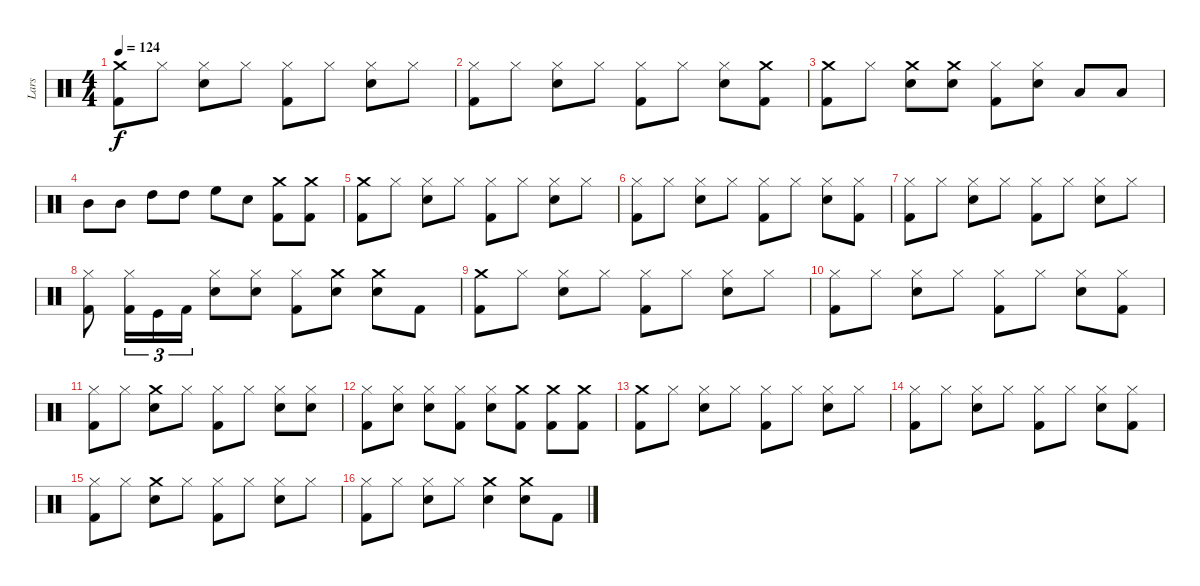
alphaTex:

\track ("Lars" "Lars") {instrument percussion}
\staff {score}
\articulation defaults
\ts (4 4)
\tempo 124
\clef neutral
\ks c
("Crash medium (hit)" "Kick (hit) 2").8{dy f} "Hi-Hat (closed)".8 ("Snare (hit) 2" "Hi-Hat (closed)").8 "Hi-Hat (closed)".8 ("Hi-Hat (closed)" "Kick (hit) 2").8 "Hi-Hat (closed)".8 ("Snare (hit) 2" "Hi-Hat (closed)").8 "Hi-Hat (closed)".8 |
("Hi-Hat (closed)" "Kick (hit) 2").8 "Hi-Hat (closed)".8 ("Snare (hit) 2" "Hi-Hat (closed)").8 "Hi-Hat (closed)".8 ("Hi-Hat (closed)" "Kick (hit) 2").8 "Hi-Hat (closed)".8 ("Snare (hit) 2" "Hi-Hat (closed)").8 ("Crash medium (hit)" "Kick (hit) 2").8 |
("Crash medium (hit)" "Kick (hit) 2").8 "Hi-Hat (closed)".8 ("Crash medium (hit)" "Snare (hit) 2").8 ("Crash medium (hit)" "Snare (hit) 2").8 ("Hi-Hat (closed)" "Kick (hit) 2").8 ("Snare (hit) 2" "Hi-Hat (closed)").8 "Low Tom (hit)".8 "Low Tom (hit)".8 |
"Mid Tom (hit)".8 "Mid Tom (hit)".8 "High Tom (hit)".8 "High Tom (hit)".8 "High Floor Tom (hit)".8 "Snare (hit) 2".8 ("Crash medium (hit)" "Kick (hit) 2").8 ("Crash medium (hit)" "Kick (hit) 2").8 |
("Crash medium (hit)" "Kick (hit) 2").8 "Hi-Hat (closed)".8 ("Snare (hit) 2" "Hi-Hat (closed)").8 "Hi-Hat (closed)".8 ("Hi-Hat (closed)" "Kick (hit) 2").8 "Hi-Hat (closed)".8 ("Snare (hit) 2" "Hi-Hat (closed)").8 "Hi-Hat (closed)".8 |
("Hi-Hat (closed)" "Kick (hit) 2").8 "Hi-Hat (closed)".8 ("Snare (hit) 2" "Hi-Hat (closed)").8 "Hi-Hat (closed)".8 ("Hi-Hat (closed)" "Kick (hit) 2").8 "Hi-Hat (closed)".8 ("Snare (hit) 2" "Hi-Hat (closed)").8 ("Hi-Hat (closed)" "Kick (hit) 2").8 |
("Hi-Hat (closed)" "Kick (hit) 2").8 "Hi-Hat (closed)".8 ("Snare (hit) 2" "Hi-Hat (closed)").8 "Hi-Hat (closed)".8 ("Hi-Hat (closed)" "Kick (hit) 2").8 "Hi-Hat (closed)".8 ("Snare (hit) 2" "Hi-Hat (closed)").8 "Hi-Hat (closed)".8 |
("Kick (hit) 2" "Hi-Hat (closed)").8 ("Kick (hit) 2" "Hi-Hat (closed)").16{tu (3 2)} "Kick (hit)".16{tu (3 2)} "Kick (hit) 2".16{tu (3 2)} ("Snare (hit) 2" "Hi-Hat (closed)").8 ("Snare (hit) 2" "Hi-Hat (closed)").8 ("Kick (hit) 2" "Hi-Hat (closed)").8 ("Crash medium (hit)" "Snare (hit) 2").8 ("Snare (hit) 2" "Crash medium (hit)").8 "Kick (hit) 2".8 |
("Crash medium (hit)" "Kick (hit) 2").8 "Hi-Hat (closed)".8 ("Snare (hit) 2" "Hi-Hat (closed)").8 "Hi-Hat (closed)".8 ("Hi-Hat (closed)" "Kick (hit) 2").8 "Hi-Hat (closed)".8 ("Snare (hit) 2" "Hi-Hat (closed)").8 "Hi-Hat (closed)".8 |
("Hi-Hat (closed)" "Kick (hit) 2").8 "Hi-Hat (closed)".8 ("Snare (hit) 2" "Hi-Hat (closed)").8 "Hi-Hat (closed)".8 ("Hi-Hat (closed)" "Kick (hit) 2").8 "Hi-Hat (closed)".8 ("Snare (hit) 2" "Hi-Hat (closed)").8 ("Hi-Hat (closed)" "Kick (hit) 2").8 |
("Hi-Hat (closed)" "Kick (hit) 2").8 "Hi-Hat (closed)".8 ("Crash medium (hit)" "Snare (hit) 2").8 "Hi-Hat (closed)".8 ("Hi-Hat (closed)" "Kick (hit) 2").8 "Hi-Hat (closed)".8 ("Snare (hit) 2" "Hi-Hat (closed)").8 ("Snare (hit) 2" "Hi-Hat (closed)").8 |
("Kick (hit) 2" "Hi-Hat (closed)").8 ("Snare (hit) 2" "Hi-Hat (closed)").8 ("Snare (hit) 2" "Hi-Hat (closed)").8 ("Hi-Hat (closed)" "Kick (hit) 2").8 ("Snare (hit) 2" "Hi-Hat (closed)").8 ("Crash medium (hit)" "Kick (hit) 2").8 ("Crash medium (hit)" "Kick (hit) 2").8 ("Crash medium (hit)" "Kick (hit) 2").8 |
("Crash medium (hit)" "Kick (hit) 2").8 "Hi-Hat (closed)".8 ("Snare (hit) 2" "Hi-Hat (closed)").8 "Hi-Hat (closed)".8 ("Hi-Hat (closed)" "Kick (hit) 2").8 "Hi-Hat (closed)".8 ("Snare (hit) 2" "Hi-Hat (closed)").8 "Hi-Hat (closed)".8 |
("Hi-Hat (closed)" "Kick (hit) 2").8 "Hi-Hat (closed)".8 ("Snare (hit) 2" "Hi-Hat (closed)").8 "Hi-Hat (closed)".8 ("Hi-Hat (closed)" "Kick (hit) 2").8 "Hi-Hat (closed)".8 ("Snare (hit) 2" "Hi-Hat (closed)").8 ("Hi-Hat (closed)" "Kick (hit) 2").8 |
("Hi-Hat (closed)" "Kick (hit) 2").8 "Hi-Hat (closed)".8 ("Crash medium (hit)" "Snare (hit) 2").8 "Hi-Hat (closed)".8 ("Hi-Hat (closed)" "Kick (hit) 2").8 "Hi-Hat (closed)".8 ("Snare (hit) 2" "Hi-Hat (closed)").8 "Hi-Hat (closed)".8 |
("Hi-Hat (closed)" "Kick (hit) 2").8 "Hi-Hat (closed)".8 ("Hi-Hat (closed)" "Snare (hit) 2").8 "Hi-Hat (closed)".8 ("Crash medium (hit)" "Snare (hit) 2").4 ("Crash medium (hit)" "Snare (hit) 2").8 "Kick (hit) 2".8
